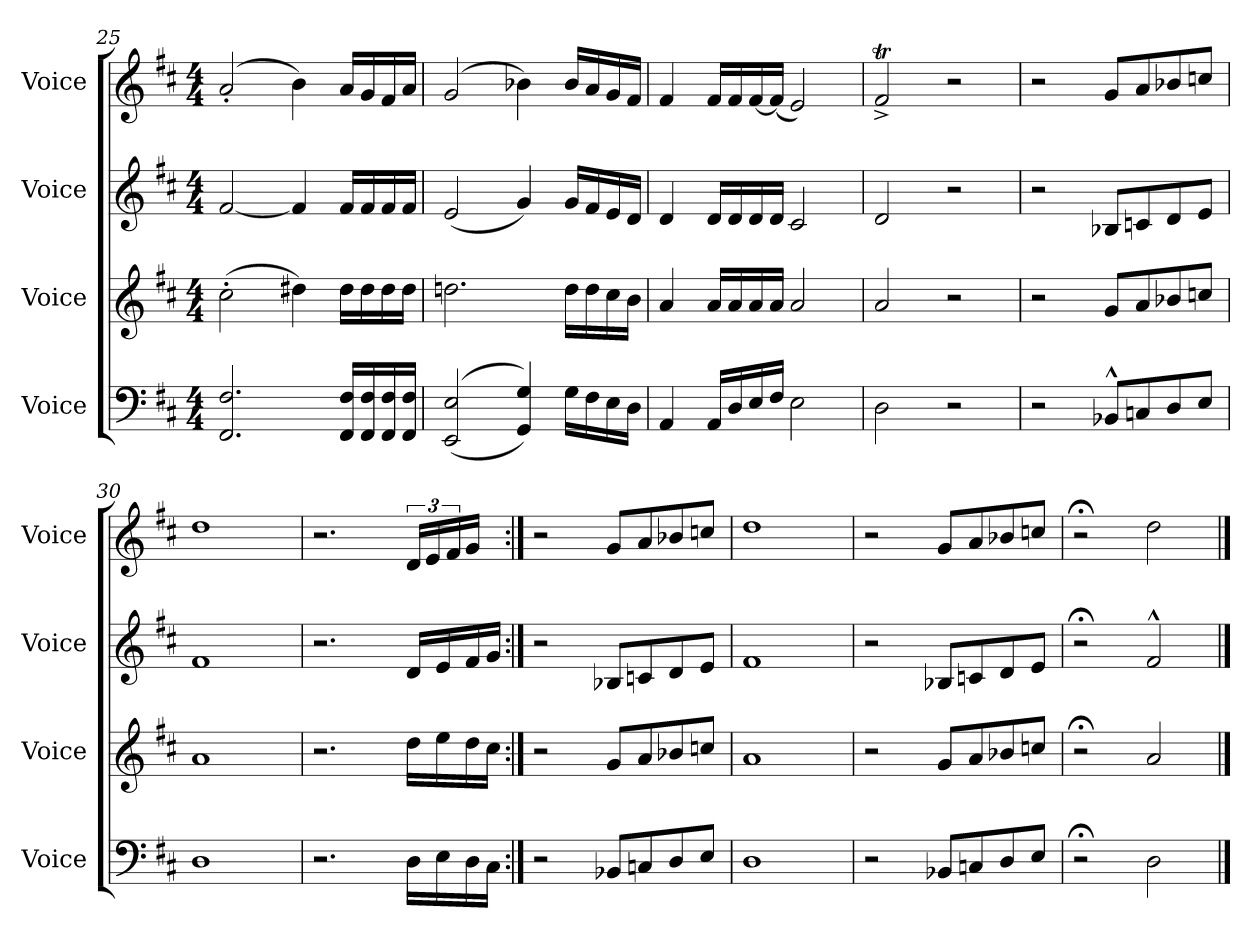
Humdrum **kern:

**kern	**kern	**kern	**kern
*part4	*part3	*part2	*part1
*staff4	*staff3	*staff2	*staff1
*I"Voice	*I"Voice	*I"Voice	*I"Voice
*I'Voice	*I'Voice	*I'Voice	*I'Voice
!!LO:PB:g=z
*clefF4	*clefG2	*clefG2	*clefG2
*k[f#c#]	*k[f#c#]	*k[f#c#]	*k[f#c#]
*M4/4	*M4/4	*M4/4	*M4/4
=25	=25	=25	=25
2.FF#/ 2.F#/	(>2cc#'<\	[<2f#/	(>2a'</
.	4dd#X\)	4f#/]	4b\)
16FF#/ 16F#/LL	16dd#\LL	16f#/LL	16a/LL
16FF#/ 16F#/	16dd#\	16f#/	16g/
16FF#/ 16F#/	16dd#\	16f#/	16f#/
16FF#/ 16F#/JJ	16dd#\JJ	16f#/JJ	16a/JJ
=26	=26	=26	=26
(<(>2EE/ 2E/	2.ddn\	(<2e/	(>2g/
4GG/ 4G/))	.	4g/)	4b-X\)
16G\LL	16dd\LL	16g/LL	16b-/LL
16F#\	16dd\	16f#/	16a/
16E\	16cc#\	16e/	16g/
16D\JJ	16b\JJ	16d/JJ	16f#/JJ
=27	=27	=27	=27
4AA/	4a/	4d/	4f#/
16AA/LL	16a/LL	16d/LL	16f#/LL
16D/	16a/	16d/	16f#/
16E/	16a/	16d/	[<16f#/
16F#/JJ	16a/JJ	16d/JJ	(<16f#/JJ]
2E\	2a/	2c#/	2e/)
=28	=28	=28	=28
2D\	2a/	2d/	2f#t^</
2rE	2rcc	2rcc	2rcc
!!LO:LB:g=z
=29	=29	=29	=29
2rE	2rcc	2rcc	2rcc
8BB-X^^>/L	8g/L	8B-X/L	8g/L
8Cn/	8a/	8cn/	8a/
8D/	8b-X/	8d/	8b-X/
8E/J	8ccn/J	8e/J	8ccn/J
=30	=30	=30	=30
1D	1a	1f#	1dd
=31	=31	=31	=31
2.rE	2.rcc	2.rcc	2.rcc
16D\LL	16dd\LL	16d/LL	24d/LL
.	.	.	24e/
16E\	16ee\	16e/	.
.	.	.	24f#/
16D\	16dd\	16f#/	16g/JJ
16C#\JJ	16cc#\JJ	16g/JJ	16ryy
!!LO:LB:g=z
=32:|!	=32:|!	=32:|!	=32:|!
2rE	2rcc	2rcc	2rcc
8BB-X/L	8g/L	8B-X/L	8g/L
8Cn/	8a/	8cn/	8a/
8D/	8b-X/	8d/	8b-X/
8E/J	8ccn/J	8e/J	8ccn/J
=33	=33	=33	=33
1D	1a	1f#	1dd
=34	=34	=34	=34
2rE	2rcc	2rcc	2rcc
8BB-X/L	8g/L	8B-X/L	8g/L
8Cn/	8a/	8cn/	8a/
8D/	8b-X/	8d/	8b-X/
8E/J	8ccn/J	8e/J	8ccn/J
=35	=35	=35	=35
2r;<E	2r;<cc	2r;<cc	2r;<cc
2D\	2a/	2f#^^>/	2dd\
==	==	==	==
*-	*-	*-	*-
